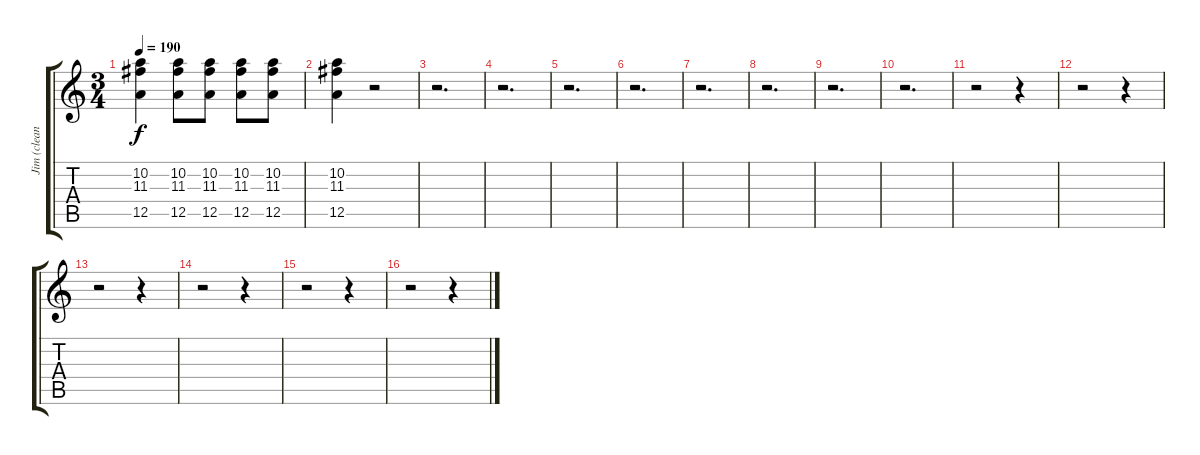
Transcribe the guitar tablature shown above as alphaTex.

\track ("Jim (clean)" "Jim (clean") {instrument electricguitarjazz}
\staff {score tabs}
\tuning (E4 B3 G3 D3 A2 E2) {hide}
\ts (3 4)
\tempo 190
\clef g2
\ks c
(10.2 11.3 12.5).4{dy f} (10.2 11.3 12.5).8 (10.2 11.3 12.5).8 (10.2 11.3 12.5).8 (10.2 11.3 12.5).8 |
(10.2 11.3 12.5).4 r.2 |
r.2{d} |
r.2{d} |
r.2{d} |
r.2{d} |
r.2{d} |
r.2{d} |
r.2{d} |
r.2{d} |
r.2 r.4 |
r.2 r.4 |
r.2 r.4 |
r.2 r.4 |
r.2 r.4 |
r.2 r.4
